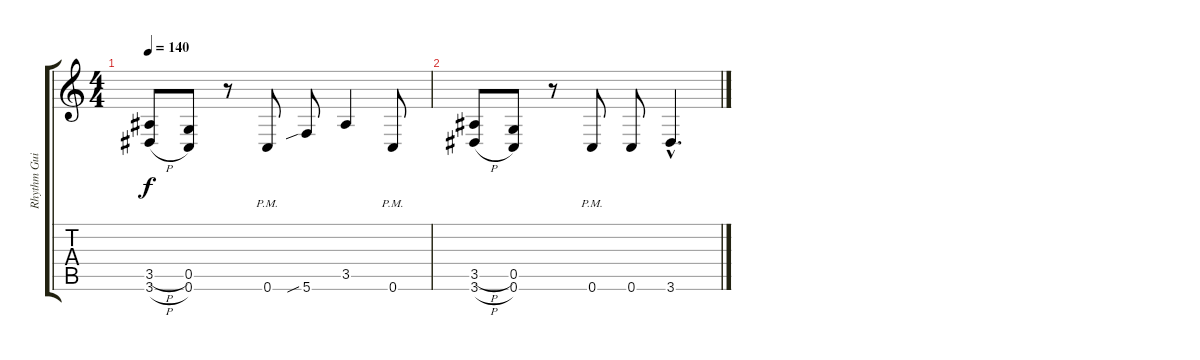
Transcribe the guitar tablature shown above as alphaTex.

\track ("Rhythm Guitar" "Rhythm Gui") {instrument distortionguitar}
\staff {score tabs}
\tuning (D4 A3 F3 C3 G2 C2) {hide}
\ts (4 4)
\tempo 140
\clef g2
\ks c
(3.5{h} 3.6{h}).8{dy f} (0.5 0.6).8 r.8 0.6{pm}.8 5.6{sib}.8 3.5.4 0.6{pm}.8 |
(3.5{h} 3.6{h}).8 (0.5 0.6).8 r.8 0.6{pm}.8 0.6.8 3.6{hac}.4{d}
